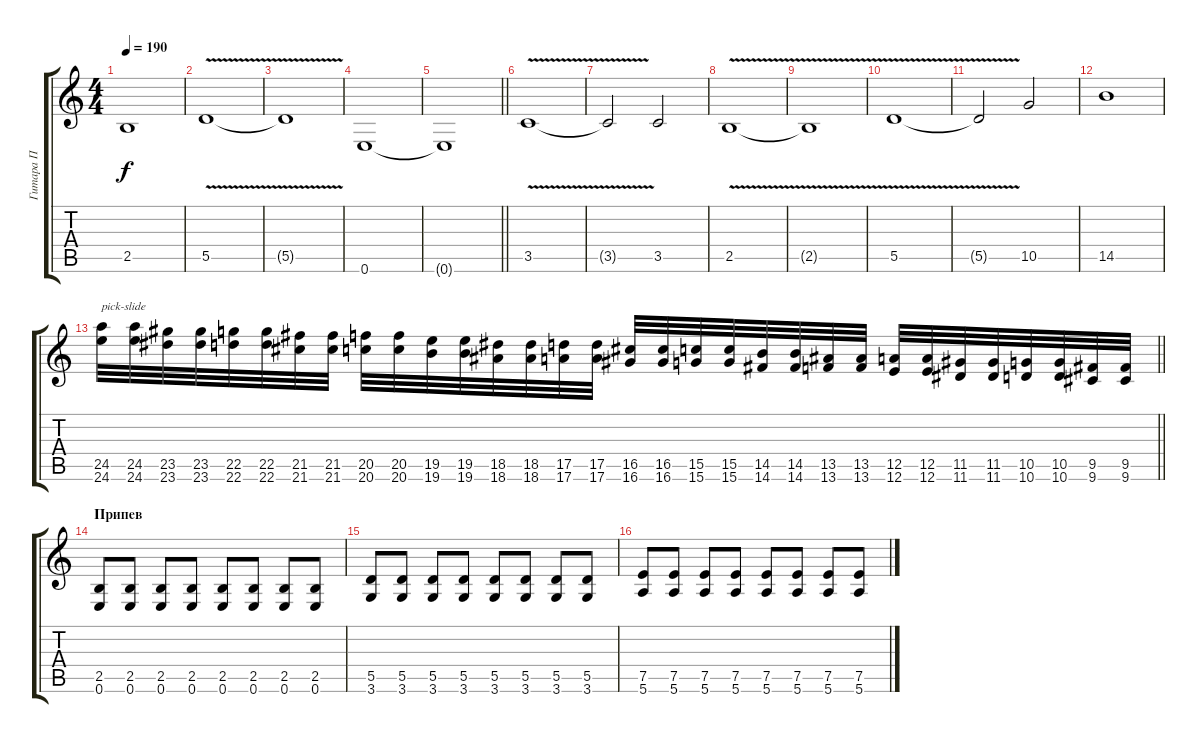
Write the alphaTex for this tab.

\track ("Гитара П" "Гитара П") {instrument overdrivenguitar}
\staff {score tabs}
\tuning (E4 B3 G3 D3 A2 E2) {hide}
\ts (4 4)
\tempo 190
\clef g2
\ks c
2.5{t}.1{dy f} |
5.5{v}.1 |
5.5{t}.1 |
0.6.1 |
\barLineRight lightlight
0.6{t}.1 |
\section ("" " ")
3.5{v}.1 |
3.5{t}.2 3.5.2 |
2.5{v}.1 |
2.5{t}.1 |
5.5{v}.1 |
5.5{t}.2 10.5.2 |
14.5.1 |
\barLineRight lightlight
(24.5 24.6).32{txt "pick-slide"} (24.5 24.6).32 (23.5 23.6).32 (23.5 23.6).32 (22.5 22.6).32 (22.5 22.6).32 (21.5 21.6).32 (21.5 21.6).32 (20.5 20.6).32 (20.5 20.6).32 (19.5 19.6).32 (19.5 19.6).32 (18.5 18.6).32 (18.5 18.6).32 (17.5 17.6).32 (17.5 17.6).32 (16.5 16.6).32 (16.5 16.6).32 (15.5 15.6).32 (15.5 15.6).32 (14.5 14.6).32 (14.5 14.6).32 (13.5 13.6).32 (13.5 13.6).32 (12.5 12.6).32 (12.5 12.6).32 (11.5 11.6).32 (11.5 11.6).32 (10.5 10.6).32 (10.5 10.6).32 (9.5 9.6).32 (9.5 9.6).32 |
\section ("" "Припев")
(2.5 0.6).8 (2.5 0.6).8 (2.5 0.6).8 (2.5 0.6).8 (2.5 0.6).8 (2.5 0.6).8 (2.5 0.6).8 (2.5 0.6).8 |
(5.5 3.6).8 (5.5 3.6).8 (5.5 3.6).8 (5.5 3.6).8 (5.5 3.6).8 (5.5 3.6).8 (5.5 3.6).8 (5.5 3.6).8 |
(7.5 5.6).8 (7.5 5.6).8 (7.5 5.6).8 (7.5 5.6).8 (7.5 5.6).8 (7.5 5.6).8 (7.5 5.6).8 (7.5 5.6).8
